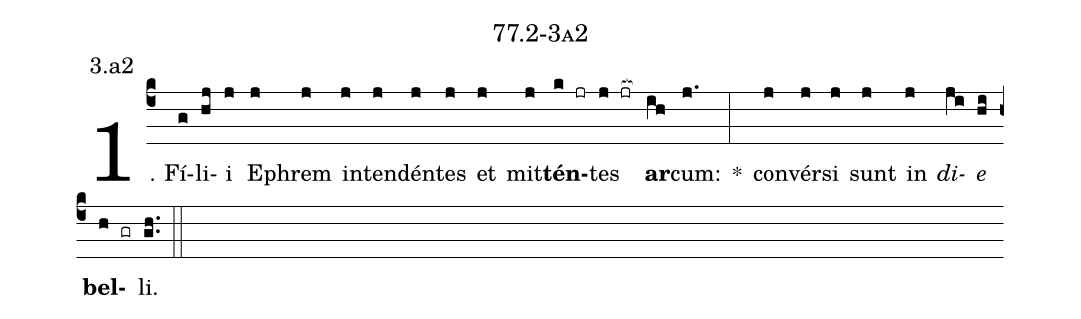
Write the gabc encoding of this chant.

name: 77.2-3a2;
annotation: 3.a2;
%%
(c4)1. Fí(g)li(hj)i(j) E(j)phrem(j) in(j)ten(j)dén(j)tes(j) et(j) mit(j)<b>tén</b>(k jr)tes(j jr[ocb:1{]) <b>ar</b>(ih[ocb:0}])cum:(j.) *(:) con(j)vér(j)si(j) sunt(j) in(j) <i>di</i>(ji)<i>e</i>(hi) <b>bel</b>(h gr)li.(gh..) (::)


%E(j) u(j) o(ji) u(hi) a(h) e.(gh..) (::)
